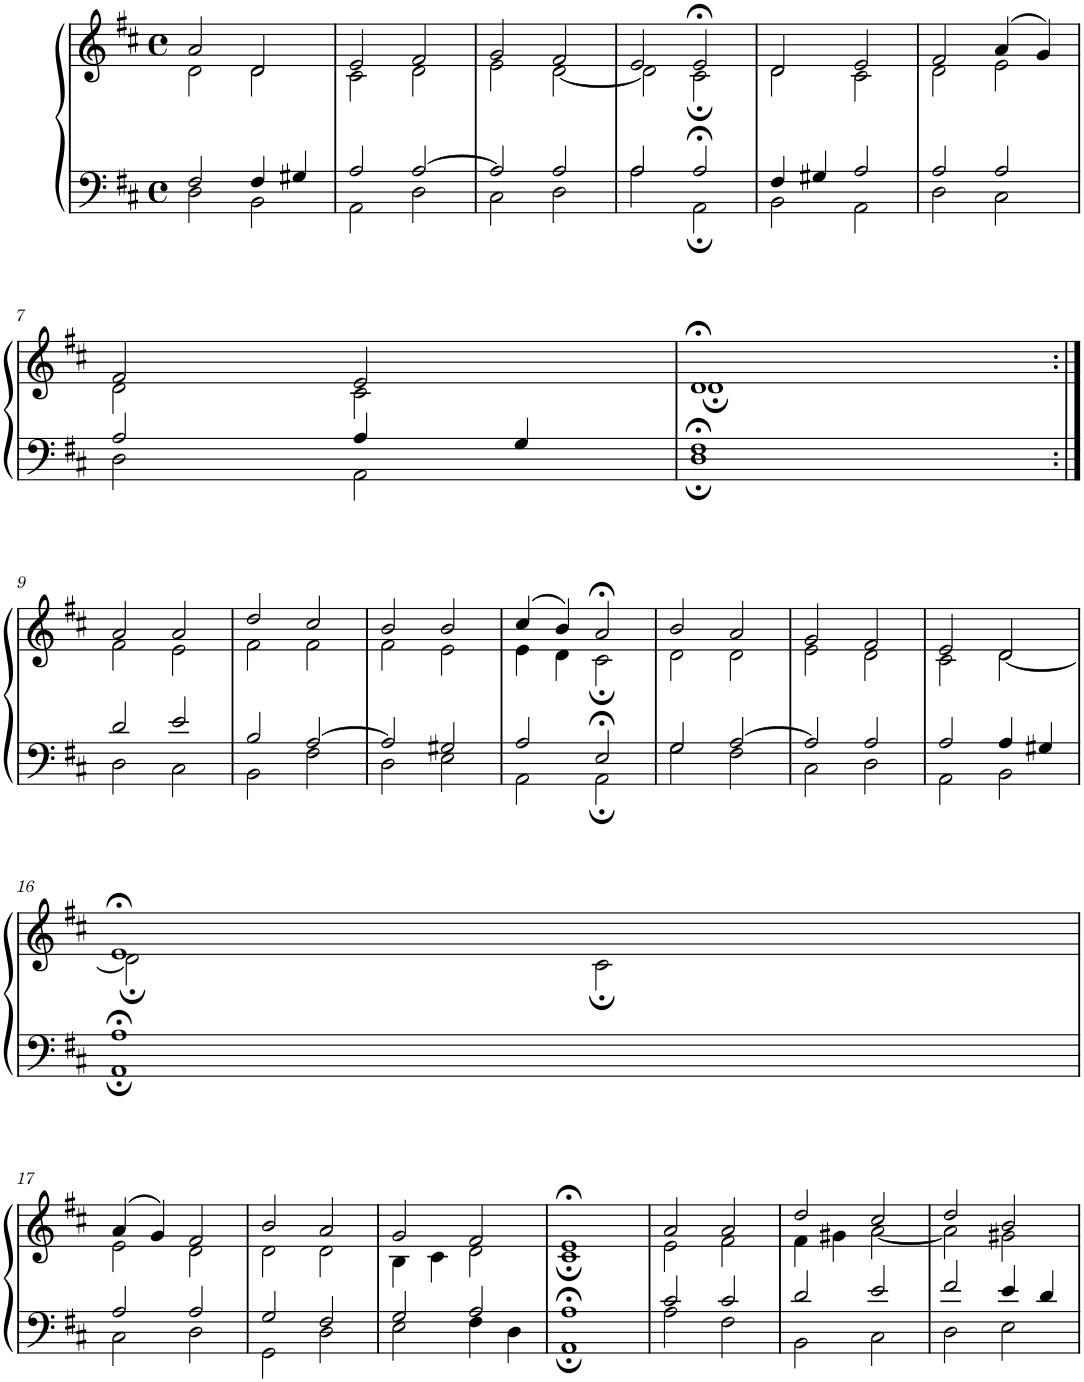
**kern	**kern
*part1	*part1
*staff2	*staff1
*I"Piano	*
*I'Pno.	*
*clefF4	*clefG2
*k[f#c#]	*k[f#c#]
*M4/4	*M4/4
*met(c)	*met(c)
=1	=1
*^	*^
2F#/	2D\	2a/	2d\
4F#/	2BB\	2d/	2d\
4G#X/	.	.	.
=2	=2	=2	=2
2A/	2AA\	2e/	2c#\
[2A/	2D\	2f#/	2d\
=3	=3	=3	=3
2A/]	2C#\	2g/	2e\
2A/	2D\	2f#/	[2d\
=4	=4	=4	=4
2A/	2A\	2e/	2d\]
2A;</	2AA;\	2e;</	2c#;\
=5	=5	=5	=5
4F#/	2BB\	2d/	2d\
4G#X/	.	.	.
2A/	2AA\	2e/	2c#\
=6	=6	=6	=6
2A/	2D\	2f#/	2d\
2A/	2C#\	(4a/	2e\
.	.	4g/)	.
!!LO:LB:g=z	!!
=7	=7	=7	=7
2A/	2D\	2f#/	2d\
4A/	2AA\	2e/	2c#\
4G/	.	.	.
=8	=8	=8	=8
1F#;<	1D;	1d;<	1d;
!!LO:LB:g=z	!!
=9:|!	=9:|!	=9:|!	=9:|!
2d/	2D\	2a/	2f#\
2e/	2C#\	2a/	2e\
=10	=10	=10	=10
2B/	2BB\	2dd/	2f#\
[2A/	2F#\	2cc#/	2f#\
=11	=11	=11	=11
2A/]	2D\	2b/	2f#\
2G#X/	2E\	2b/	2e\
=12	=12	=12	=12
2A/	2AA\	(4cc#/	4e\
.	.	4b/)	4d\
2E;</	2AA;\	2a;</	2c#;\
=13	=13	=13	=13
2G/	2G\	2b/	2d\
[2A/	2F#\	2a/	2d\
=14	=14	=14	=14
2A/]	2C#\	2g/	2e\
2A/	2D\	2f#/	2d\
=15	=15	=15	=15
2A/	2AA\	2e/	2c#\
4A/	2BB\	2d/	[2d\
4G#X/	.	.	.
!!LO:LB:g=z	!!
=16	=16	=16	=16
1A;<	1AA;	1e;<	2d;\]
.	.	.	2c#;\
!!LO:LB:g=z	!!
=17	=17	=17	=17
2A/	2C#\	(4a/	2e\
.	.	4g/)	.
2A/	2D\	2f#/	2d\
=18	=18	=18	=18
2G/	2GG\	2b/	2d\
2F#/	2D\	2a/	2d\
=19	=19	=19	=19
2G/	2E\	2g/	4B\
.	.	.	4c#\
2A/	4F#\	2f#/	2d\
.	4D\	.	.
=20	=20	=20	=20
1A;<	1AA;	1e;<	1c#;
=21	=21	=21	=21
2c#/	2A\	2a/	2e\
2c#/	2F#\	2a/	2f#\
=22	=22	=22	=22
2d/	2BB\	2dd/	4f#\
.	.	.	4g#X\
2e/	2C#\	2cc#/	[2a\
=23	=23	=23	=23
2f#/	2D\	2dd/	2a\]
4e/	2E\	2b/	2g#X\
4d/	.	.	.
*v	*v	*	*
*	*v	*v
=	=
*-	*-
